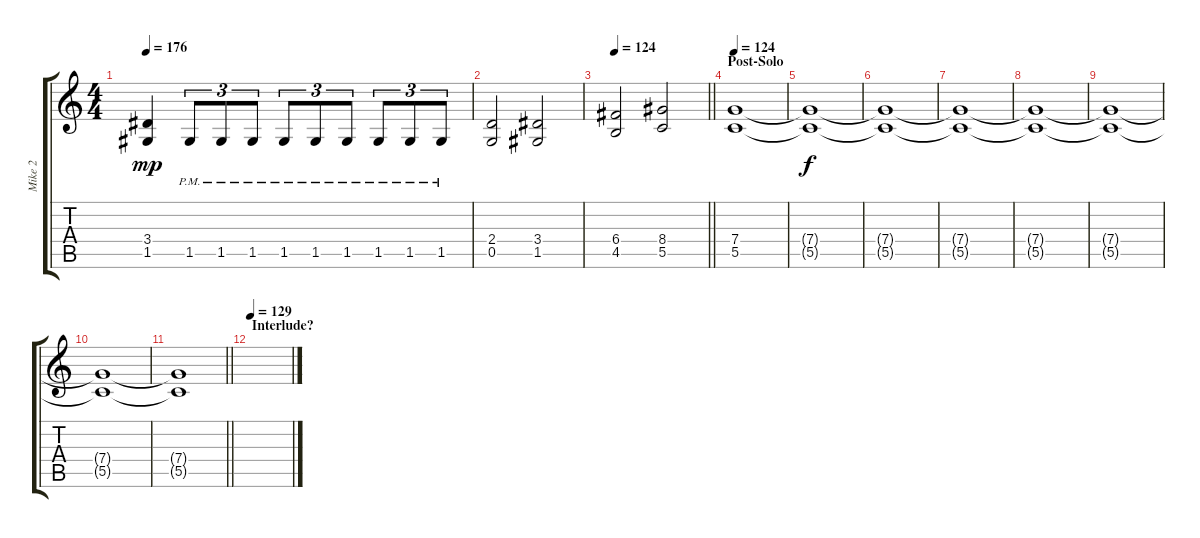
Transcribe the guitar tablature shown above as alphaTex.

\track ("Mike 2" "Mike 2") {instrument distortionguitar}
\staff {score tabs}
\tuning (D4 A3 F3 C3 G2 C2) {hide}
\ts (4 4)
\tempo 176
\clef g2
\ks c
(3.4 1.5).4{dy mp} 1.5{pm}.8{tu (3 2)} 1.5{pm}.8{tu (3 2)} 1.5{pm}.8{tu (3 2)} 1.5{pm}.8{tu (3 2)} 1.5{pm}.8{tu (3 2)} 1.5{pm}.8{tu (3 2)} 1.5{pm}.8{tu (3 2)} 1.5{pm}.8{tu (3 2)} 1.5{pm}.8{tu (3 2)} |
(2.4 0.5).2 (3.4 1.5).2 |
\tempo 124
\barLineRight lightlight
(6.4 4.5).2 (8.4 5.5).2 |
\section ("" "Post-Solo")
\tempo 124
(7.4 5.5).1 |
(7.4{t} 5.5{t}).1{dy f} |
(7.4{t} 5.5{t}).1 |
(7.4{t} 5.5{t}).1 |
(7.4{t} 5.5{t}).1 |
(7.4{t} 5.5{t}).1 |
(7.4{t} 5.5{t}).1 |
\barLineRight lightlight
(7.4{t} 5.5{t}).1 |
\section ("" "Interlude?")
\tempo 129
